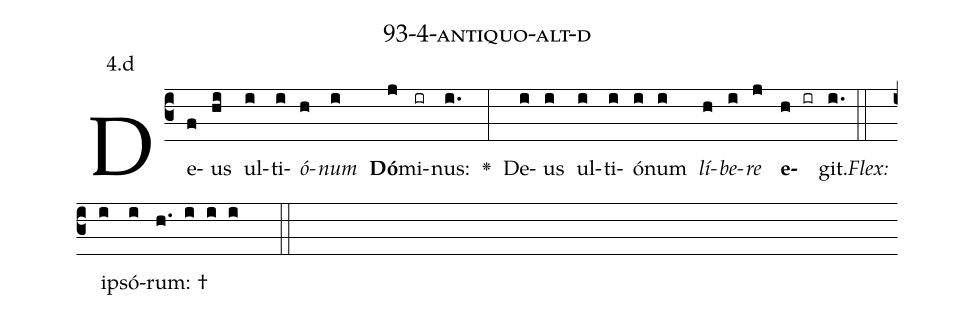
name: 93-4-antiquo-alt-d;
annotation: 4.d;
%%
(c3)De(f)us(hi) ul(i)ti(i)<i>ó</i>(h)<i>num</i>(i) <b>Dó</b>(j)mi(ir)nus:(i.) <v>\greheightstar</v>(:) De(i)us(i) ul(i)ti(i)ó(i)num(i) <i>lí</i>(h)<i>be</i>(i)<i>re</i>(j) <b>e</b>(h ir)git.(i.) (::)
<i>Flex:</i>()  ip(i)só(i)rum: †(h. i i i  ::)

%E(i) u(h) o(i) u(j) a(h) e.(i.) (::)
